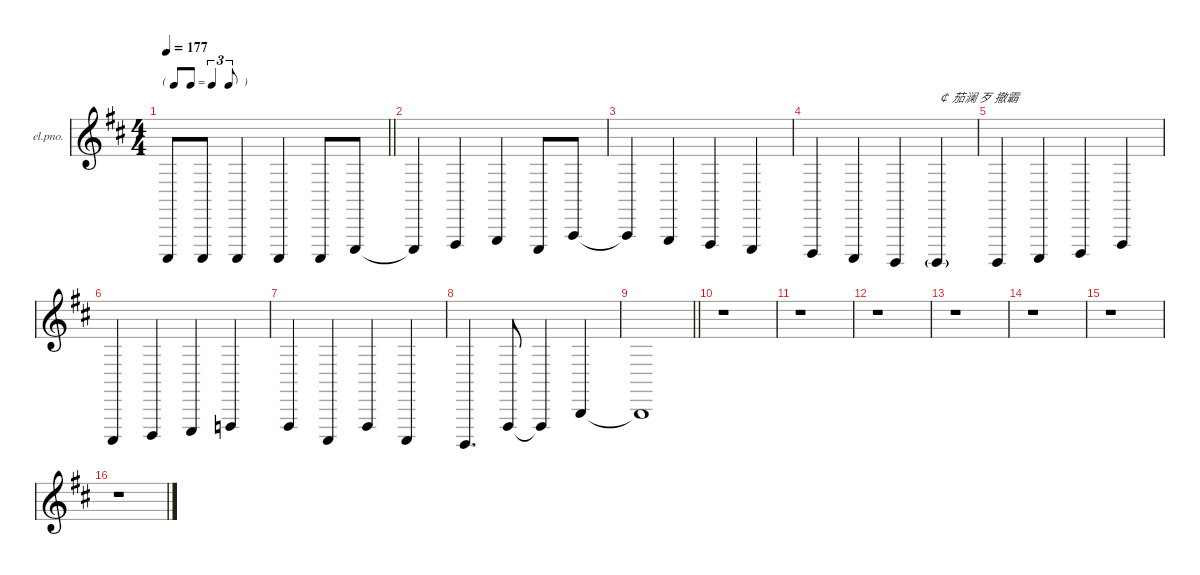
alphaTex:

\hideDynamics
\bracketExtendMode nobrackets
\firstSystemTrackNameOrientation horizontal
\otherSystemsTrackNameOrientation horizontal
\track ("kb. Bass" "el.pno.") {instrument electricgrandpiano}
\staff {score}
\tuning (G2 D2 A1 E1 B0)
\ts (4 4)
\tf triplet8th
\tempo 177
\clef g2
\barLineRight lightlight
\ks bminor
2.5{t acc #}.8{dy f} 2.5{acc #}.8 2.5{acc #}.4 2.5{acc #}.4 2.5{acc #}.8 0.4{acc forcenatural}.8 |
0.4{t acc forcenatural}.4 2.4{acc #}.4 3.4{acc forcenatural}.4 0.4{acc forcenatural}.8 0.3{acc forcenatural}.8 |
0.3{t acc forcenatural}.4 3.4{acc forcenatural}.4 2.4{acc #}.4 0.4{acc forcenatural}.4 |
3.5{acc forcenatural}.4 2.5{acc #}.4 0.5{acc forcenatural}.4 0.5{g acc forcenatural}.4{txt "￠ 茄澜 歹 撤霸" dy mf} |
0.5{acc forcenatural}.4{dy f} 2.5{acc #}.4 3.5{acc forcenatural}.4 2.4{acc #}.4 |
2.5{acc #}.4 3.5{acc forcenatural}.4 0.4{acc forcenatural}.4 1.4{acc forcenatural}.4 |
2.4{acc #}.4 2.5{acc #}.4 2.4{acc #}.4 2.5{acc #}.4 |
0.5{acc forcenatural}.4{d} 2.4{acc #}.8 2.4{t acc #}.4 2.3{acc forcenatural}.4 |
\barLineRight lightlight
2.3{t acc forcenatural}.1 |
r.1 |
r.1 |
r.1 |
r.1 |
r.1 |
r.1 |
r.1
